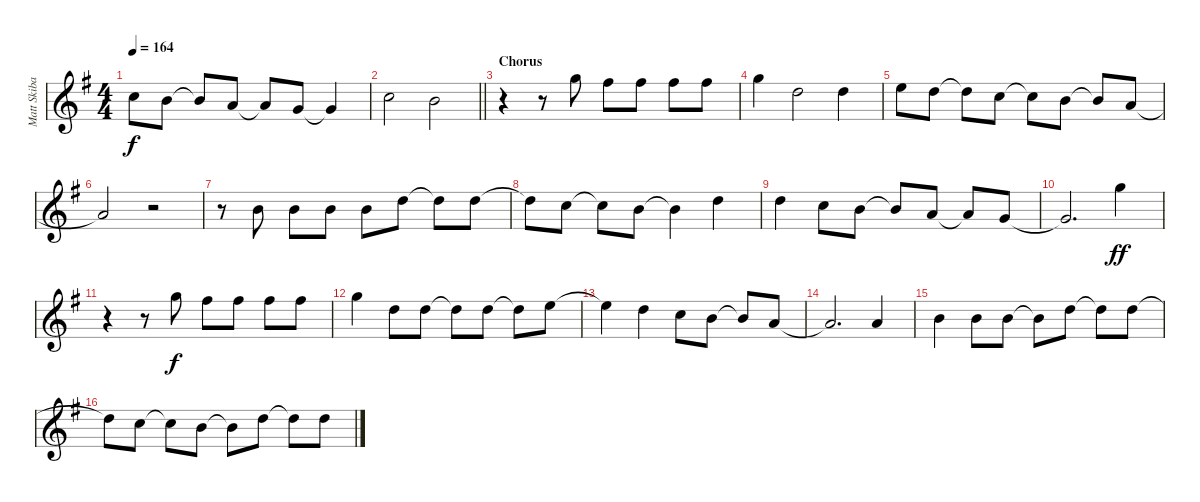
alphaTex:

\track ("Matt Skiba - Vocals" "Matt Skiba") {instrument distortionguitar}
\staff {score}
\tuning (E4 B3 G3 D3 A2 E2) {hide}
\ts (4 4)
\tempo 164
\clef g2
\ks eminor
5.3.8{dy f} 0.2.8 0.2{t}.8 2.3.8 2.3{t}.8 0.3.8 0.3{t}.4 |
\barLineRight lightlight
1.2.2 0.2.2 |
\section ("" "Chorus")
r.4 r.8 3.1.8 2.1.8 2.1.8 2.1.8 2.1.8 |
3.1.4 3.2.2 3.2.4 |
0.1.8 3.2.8 3.2{t}.8 1.2.8 1.2{t}.8 0.2.8 0.2{t}.8 2.3.8 |
2.3{t}.2 r.2 |
r.8 0.2.8 0.2.8 0.2.8 0.2.8 3.2.8 3.2{t}.8 3.2.8 |
3.2{t}.8 1.2.8 1.2{t}.8 0.2.8 0.2{t}.4 12.4.4 |
3.2.4 1.2.8 9.4.8 9.4{t}.8 2.3.8 2.3{t}.8 0.3.8 |
0.3{t}.2{d} 3.1.4{dy ff} |
r.4 r.8 8.2.8{dy f} 2.1.8 2.1.8 2.1.8 2.1.8 |
3.1.4 3.2.8 3.2.8 3.2{t}.8 3.2.8 3.2{t}.8 0.1.8 |
0.1{t}.4 3.2.4 1.2.8 0.2.8 0.2{t}.8 2.3.8 |
2.3{t}.2{d} 7.4.4 |
4.3.4 0.2.8 0.2.8 0.2{t}.8 3.2.8 3.2{t}.8 3.2.8 |
3.2{t}.8 1.2.8 1.2{t}.8 0.2.8 0.2{t}.8 3.2.8 3.2{t}.8 3.2.8
